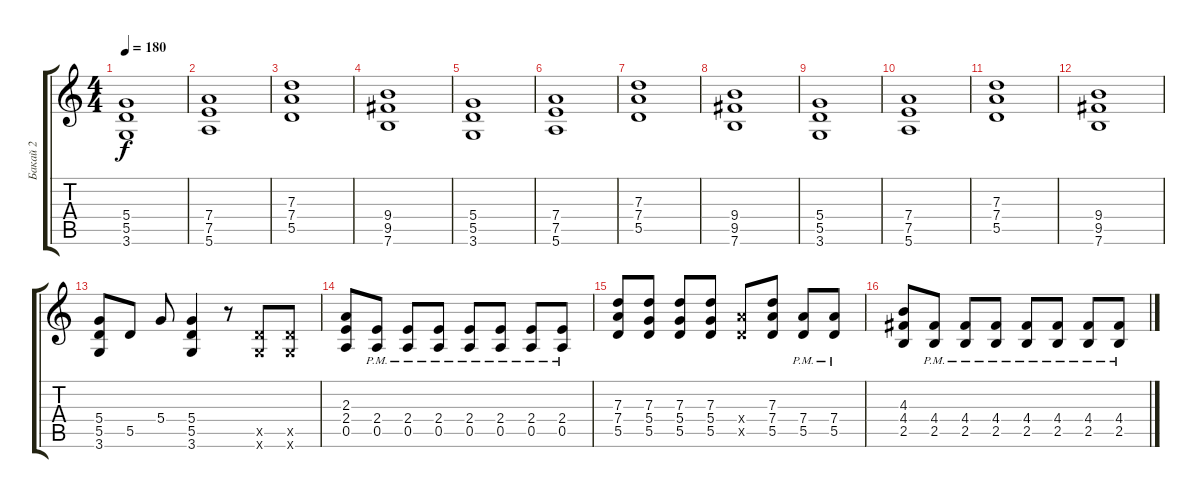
\track ("Бакай 2" "Бакай 2") {instrument distortionguitar}
\staff {score tabs}
\tuning (E4 B3 G3 D3 A2 E2) {hide}
\ts (4 4)
\tempo 180
\clef g2
\ks c
(5.4 5.5 3.6).1{dy f} |
(7.4 7.5 5.6).1 |
(7.3 7.4 5.5).1 |
(9.4 9.5 7.6).1 |
(5.4 5.5 3.6).1 |
(7.4 7.5 5.6).1 |
(7.3 7.4 5.5).1 |
(9.4 9.5 7.6).1 |
(5.4 5.5 3.6).1 |
(7.4 7.5 5.6).1 |
(7.3 7.4 5.5).1 |
(9.4 9.5 7.6).1 |
(5.4 5.5 3.6).8 5.5.8 5.4.8 (5.4 5.5 3.6).4 r.8 (5.5{x} 3.6{x}).8 (5.5{x} 3.6{x}).8 |
(2.3 2.4 0.5).8 (2.4{pm} 0.5{pm}).8 (2.4{pm} 0.5{pm}).8 (2.4{pm} 0.5{pm}).8 (2.4{pm} 0.5{pm}).8 (2.4{pm} 0.5{pm}).8 (2.4{pm} 0.5{pm}).8 (2.4{pm} 0.5{pm}).8 |
(7.3 7.4 5.5).8 (7.3 5.4 5.5).8 (7.3 5.4 5.5).8 (7.3 5.4 5.5).8 (7.4{x} 5.5{x}).8 (7.3 7.4 5.5).8 (7.4{pm} 5.5{pm}).8 (7.4{pm} 5.5{pm}).8 |
(4.3 4.4 2.5).8 (4.4{pm} 2.5{pm}).8 (4.4{pm} 2.5{pm}).8 (4.4{pm} 2.5{pm}).8 (4.4{pm} 2.5{pm}).8 (4.4{pm} 2.5{pm}).8 (4.4{pm} 2.5{pm}).8 (4.4{pm} 2.5{pm}).8
